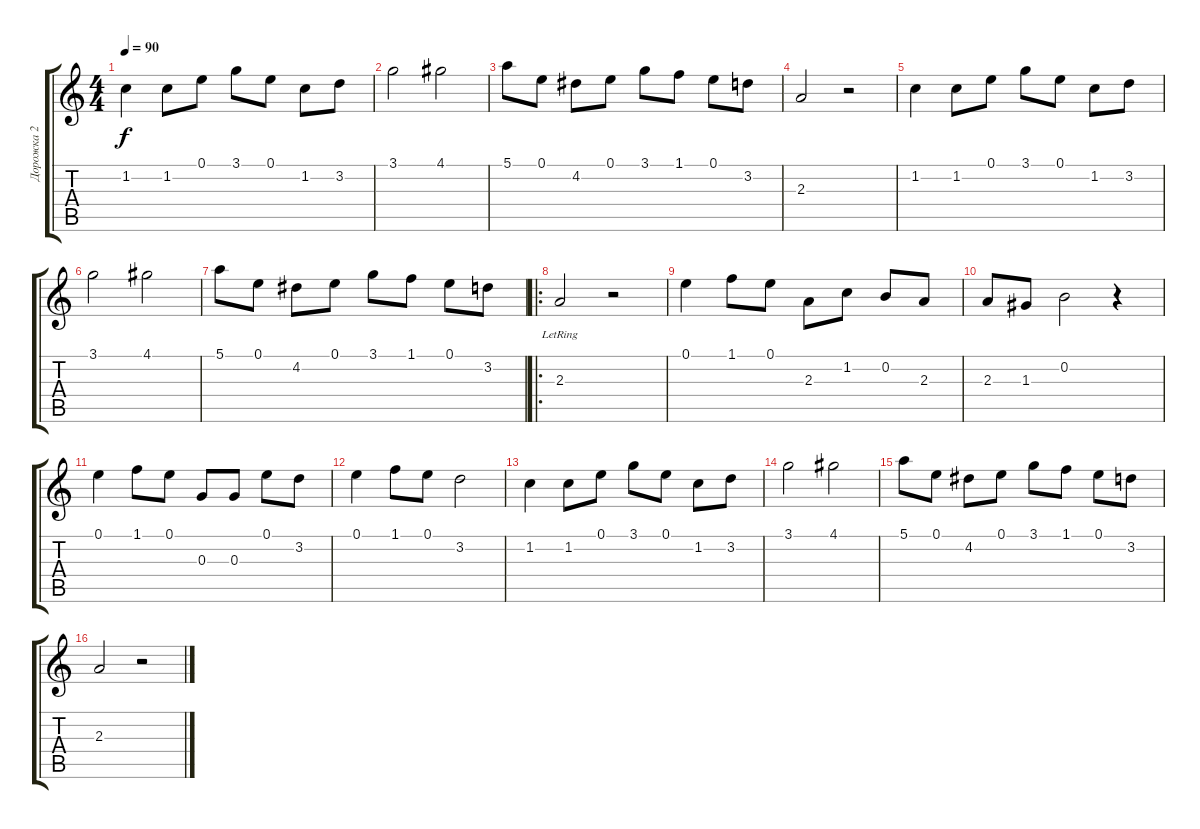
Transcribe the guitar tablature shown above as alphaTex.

\track ("Дорожка 2" "Дорожка 2") {instrument acousticguitarsteel}
\staff {score tabs}
\tuning (E4 B3 G3 D3 A2 E2) {hide}
\ts (4 4)
\tempo 90
\clef g2
\ks c
1.2.4{dy f} 1.2.8 0.1.8 3.1.8 0.1.8 1.2.8 3.2.8 |
3.1.2 4.1.2 |
5.1.8 0.1.8 4.2.8 0.1.8 3.1.8 1.1.8 0.1.8 3.2.8 |
2.3.2 r.2 |
1.2.4 1.2.8 0.1.8 3.1.8 0.1.8 1.2.8 3.2.8 |
3.1.2 4.1.2 |
5.1.8 0.1.8 4.2.8 0.1.8 3.1.8 1.1.8 0.1.8 3.2.8 |
\ro
2.3{lr}.2 r.2 |
0.1.4 1.1.8 0.1.8 2.3.8 1.2.8 0.2.8 2.3.8 |
2.3.8 1.3.8 0.2.2 r.4 |
0.1.4 1.1.8 0.1.8 0.3.8 0.3.8 0.1.8 3.2.8 |
0.1.4 1.1.8 0.1.8 3.2.2 |
1.2.4 1.2.8 0.1.8 3.1.8 0.1.8 1.2.8 3.2.8 |
3.1.2 4.1.2 |
5.1.8 0.1.8 4.2.8 0.1.8 3.1.8 1.1.8 0.1.8 3.2.8 |
2.3.2 r.2
